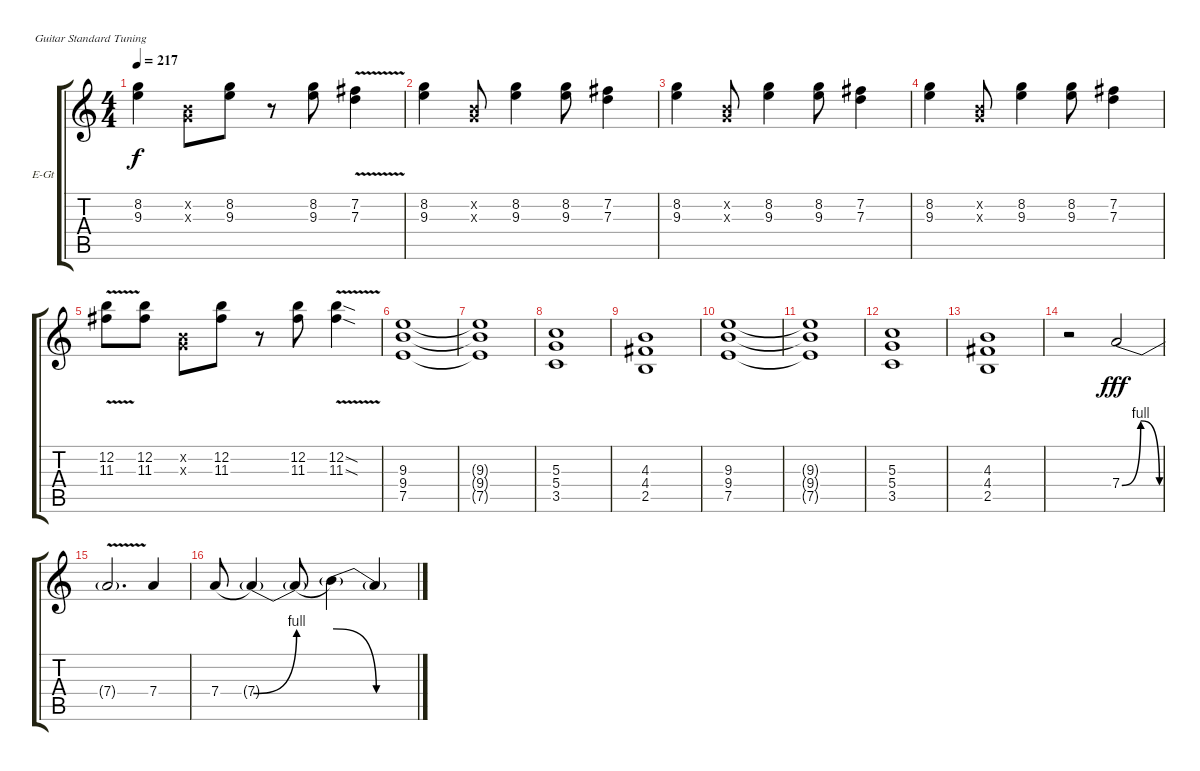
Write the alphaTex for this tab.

\bracketExtendMode groupsimilarinstruments
\firstSystemTrackNameOrientation horizontal
\otherSystemsTrackNameOrientation horizontal
\track ("Rhythm Guitar" "E-Gt") {instrument distortionguitar}
\staff {score tabs}
\tuning (E4 B3 G3 D3 A2 E2)
\ts (4 4)
\tempo 217
\clef g2
\ks c
(9.3 8.2).4{dy f} (0.3{x} 0.2{x}).8 (9.3 8.2).8 r.8 (9.3 8.2).8 (7.3{v} 7.2{v}).4 |
(9.3 8.2).4 (0.2{x} 0.3{x}).8 (9.3 8.2).4 (9.3 8.2).8 (7.2 7.3).4 |
(9.3 8.2).4 (0.2{x} 0.3{x}).8 (9.3 8.2).4 (9.3 8.2).8 (7.2 7.3).4 |
(9.3 8.2).4 (0.2{x} 0.3{x}).8 (9.3 8.2).4 (9.3 8.2).8 (7.2 7.3).4 |
(11.3{v} 12.2{v}).8 (11.3 12.2).8 (0.3{x} 0.2{x}).8 (11.3 12.2).8 r.8 (11.3 12.2).8 (11.3{v sod} 12.2{v sod}).4 |
(7.5 9.4 9.3).1 |
(7.5{t} 9.4{t} 9.3{t}).1 |
(3.5 5.4 5.3).1 |
(2.5 4.4 4.3).1 |
(7.5 9.4 9.3).1 |
(7.5{t} 9.4{t} 9.3{t}).1 |
(3.5 5.4 5.3).1 |
(2.5 4.4 4.3).1 |
r.2 7.4{be (bendrelease 0 0 15 4 34.199999999999996 4 47.4 0)}.2{dy fff} |
7.4{v t}.2{d} 7.4.4 |
7.4{be (hold 0 0 60 0)}.8 7.4{be (bend 0 0 60 4) t}.4 7.4{be (hold 0 0 60 0) t}.8 7.4{be (release 0 4 59.4 0) t}.4 7.4{be (hold 0 0 60 0) t}.4
